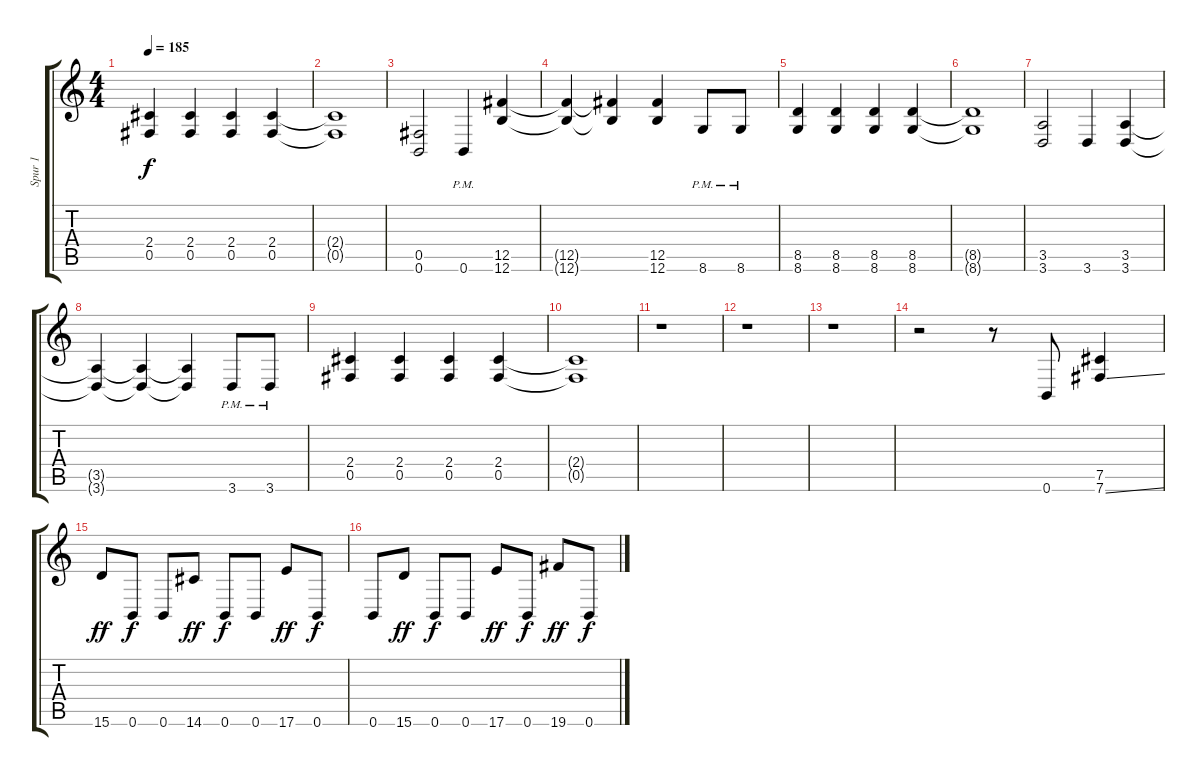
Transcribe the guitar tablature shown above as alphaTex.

\track ("Spur 1" "Spur 1") {instrument distortionguitar}
\staff {score tabs}
\tuning (Db4 Ab3 E3 B2 Gb2 B1) {hide}
\ts (4 4)
\tempo 185
\clef g2
\ks c
(2.4 0.5).4{dy f} (2.4 0.5).4 (2.4 0.5).4 (2.4 0.5).4 |
(2.4{t} 0.5{t}).1 |
(0.5 0.6).2 0.6{pm}.4 (12.5 12.6).4 |
(12.5{t} 12.6{t}).4 (12.5{t} 12.6{t}).4 (12.5 12.6).4 8.6{pm}.8 8.6{pm}.8 |
(8.5 8.6).4 (8.5 8.6).4 (8.5 8.6).4 (8.5 8.6).4 |
(8.5{t} 8.6{t}).1 |
(3.5 3.6).2 3.6.4 (3.5 3.6).4 |
(3.5{t} 3.6{t}).4 (3.5{t} 3.6{t}).4 (3.5{t} 3.6{t}).4 3.6{pm}.8 3.6{pm}.8 |
(2.4 0.5).4 (2.4 0.5).4 (2.4 0.5).4 (2.4 0.5).4 |
(2.4{t} 0.5{t}).1 |
r.1 |
r.1 |
r.1 |
r.2 r.8 0.6.8 (7.5 7.6{ss}).4 |
15.6.8{dy ff} 0.6.8{dy f} 0.6.8 14.6.8{dy ff} 0.6.8{dy f} 0.6.8 17.6.8{dy ff} 0.6.8{dy f} |
0.6.8 15.6.8{dy ff} 0.6.8{dy f} 0.6.8 17.6.8{dy ff} 0.6.8{dy f} 19.6.8{dy ff} 0.6.8{dy f}
